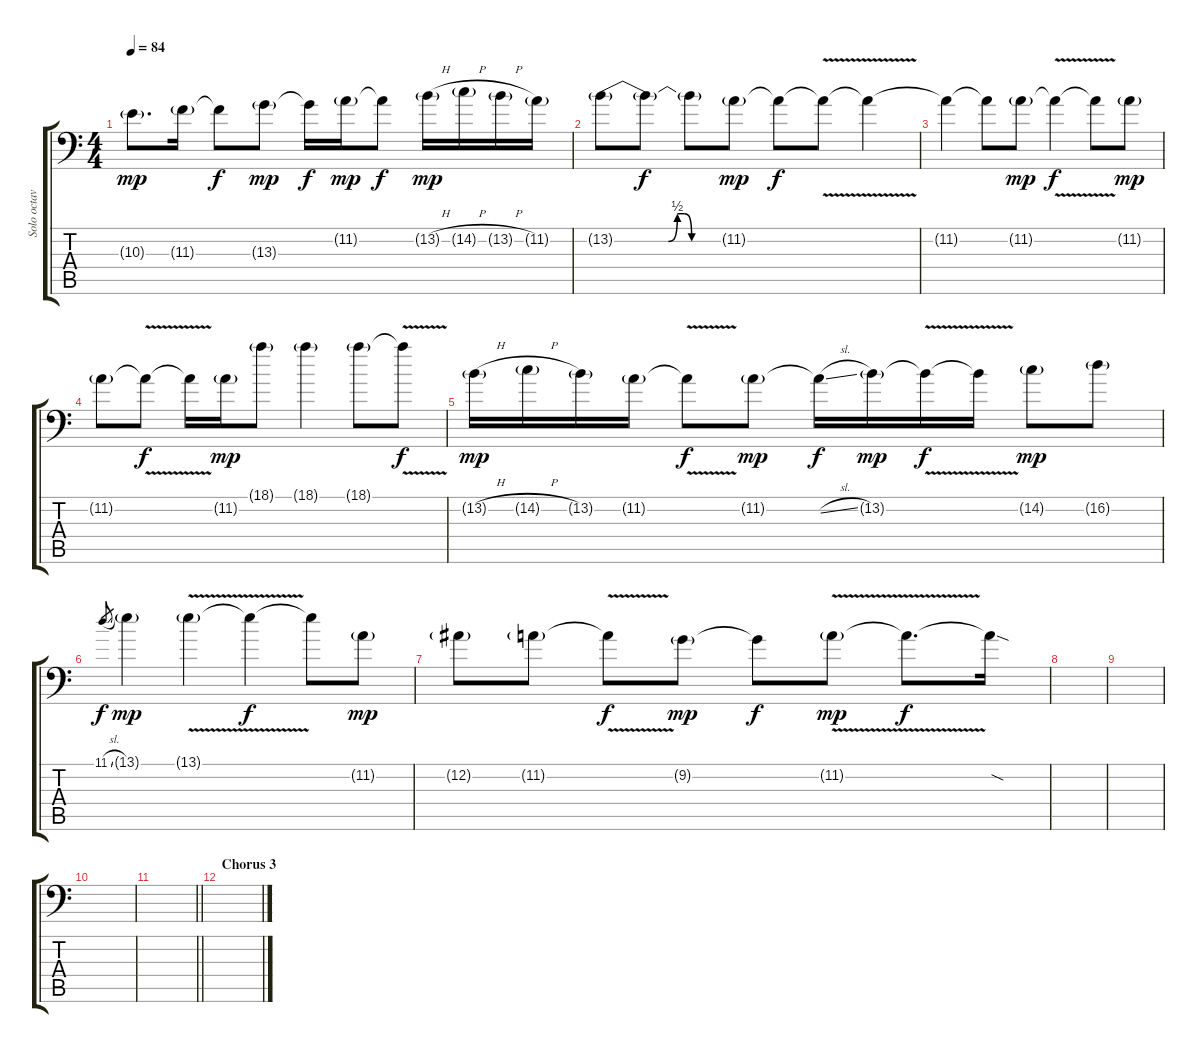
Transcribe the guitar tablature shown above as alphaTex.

\track ("Solo octave effect" "Solo octav") {instrument overdrivenguitar}
\staff {score tabs}
\tuning (Eb3 Bb2 Gb2 Db2 Ab1 Eb1) {hide}
\ts (4 4)
\tempo 84
\clef f4
\ks c
10.3{g}.8{d dy mp} 11.3{g}.16 11.3{t}.8{dy f} 13.3{g}.8{dy mp} 13.3{t}.16{dy f} 11.2{g}.16{dy mp} 11.2{t}.8{dy f} 13.2{h g}.16{dy mp} 14.2{h g}.16 13.2{h g}.16 11.2{g}.16 |
13.2{be (custom 0 0 30 0 35 2 39 2 43 0 60 0) g}.8 13.2{t}.8{dy f} 13.2{t}.8 11.2{g}.8{dy mp} 11.2{t}.8{dy f} 11.2{v t}.8 11.2{t}.4 |
11.2{t}.4 11.2{t}.8 11.2{g}.8{dy mp} 11.2{v t}.4{dy f} 11.2{t}.8 11.2{g}.8{dy mp} |
11.2{g}.8 11.2{v t}.8{dy f} 11.2{t}.16 11.2{g}.16{dy mp} 18.1{g}.8 18.1{g}.4 18.1{g}.8 18.1{v t}.8{dy f} |
13.2{h g}.16{dy mp} 14.2{h g}.16 13.2{g}.16 11.2{g}.16 11.2{v t}.8{dy f} 11.2{g}.8{dy mp} 11.2{sl t}.16{dy f} 13.2{g}.16{dy mp} 13.2{v t}.16{dy f} 13.2{t}.16 14.2{g}.8{dy mp} 16.2{g}.8 |
11.1{sl}.8{gr dy f} 13.1{g}.4{dy mp} 13.1{v g}.4 13.1{t}.4{dy f} 13.1{t}.8 11.2{g}.8{dy mp} |
12.2{g}.8 11.2{g}.8 11.2{v t}.8{dy f} 9.2{g}.8{dy mp} 9.2{t}.8{dy f} 11.2{v g}.8{dy mp} 11.2{t}.8{d dy f} 11.2{sod t}.16 |
|
|
|
\barLineRight lightlight
|
\section ("" "Chorus 3")
